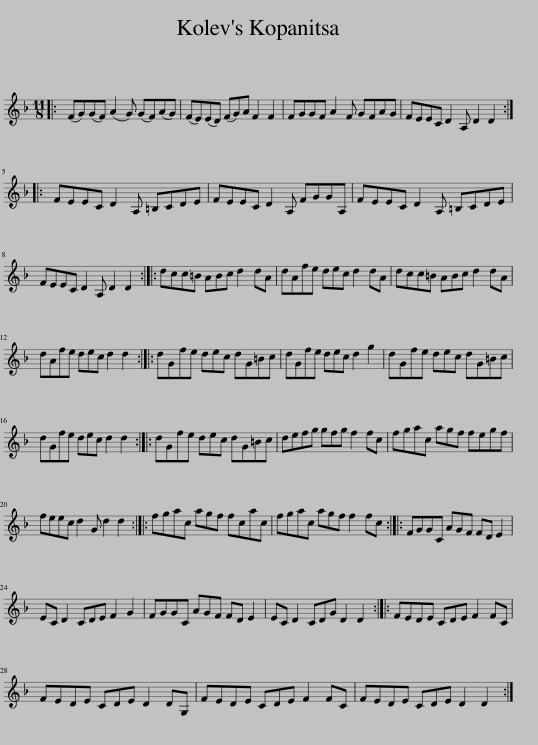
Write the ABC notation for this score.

X:1
L:1/8
M:11/8
I:linebreak $
K:Dmin
V:1 treble
V:1
|: (FG)(GF) (A2 G) (GF)(AG) | (FE)(ED) (FG)A F2 F2 | FGGF A2 F GFAG | FEEC D2 A, D2 D2 ::$ FEEC D2 A, =B,CDE | %5
 FEEC D2 A, FGGA, | FEEC D2 A, =B,CDE |$ FEEC D2 A, D2 D2 :: dcc=B ABc d2 dA | dAfe dec d2 dA | %10
 dcc=B ABc d2 dA |$ dAfe dec d2 d2 :: dGfe dec dG=Bc | dGfe dec d2 g2 | dGfe dec dG=Bc |$ %15
 dGfe dec d2 d2 :: dGfe dec dG=Bc | defg gfg f2 fc | fgac agf fegf |$ feec d2 G d2 d2 :: %20
 fgac agf fcac | fgac agf f2 fc :: FGGC AGF FD E2 |$ EC D2 CDE F2 G2 | FGGC AGF FD E2 | %25
 EC D2 CDG D2 D2 :: FEDE CDE F2 FC |$ FEDE CDE D2 DG, | FEDE CDE F2 FC | FEDE CDE D2 D2 :| %30
